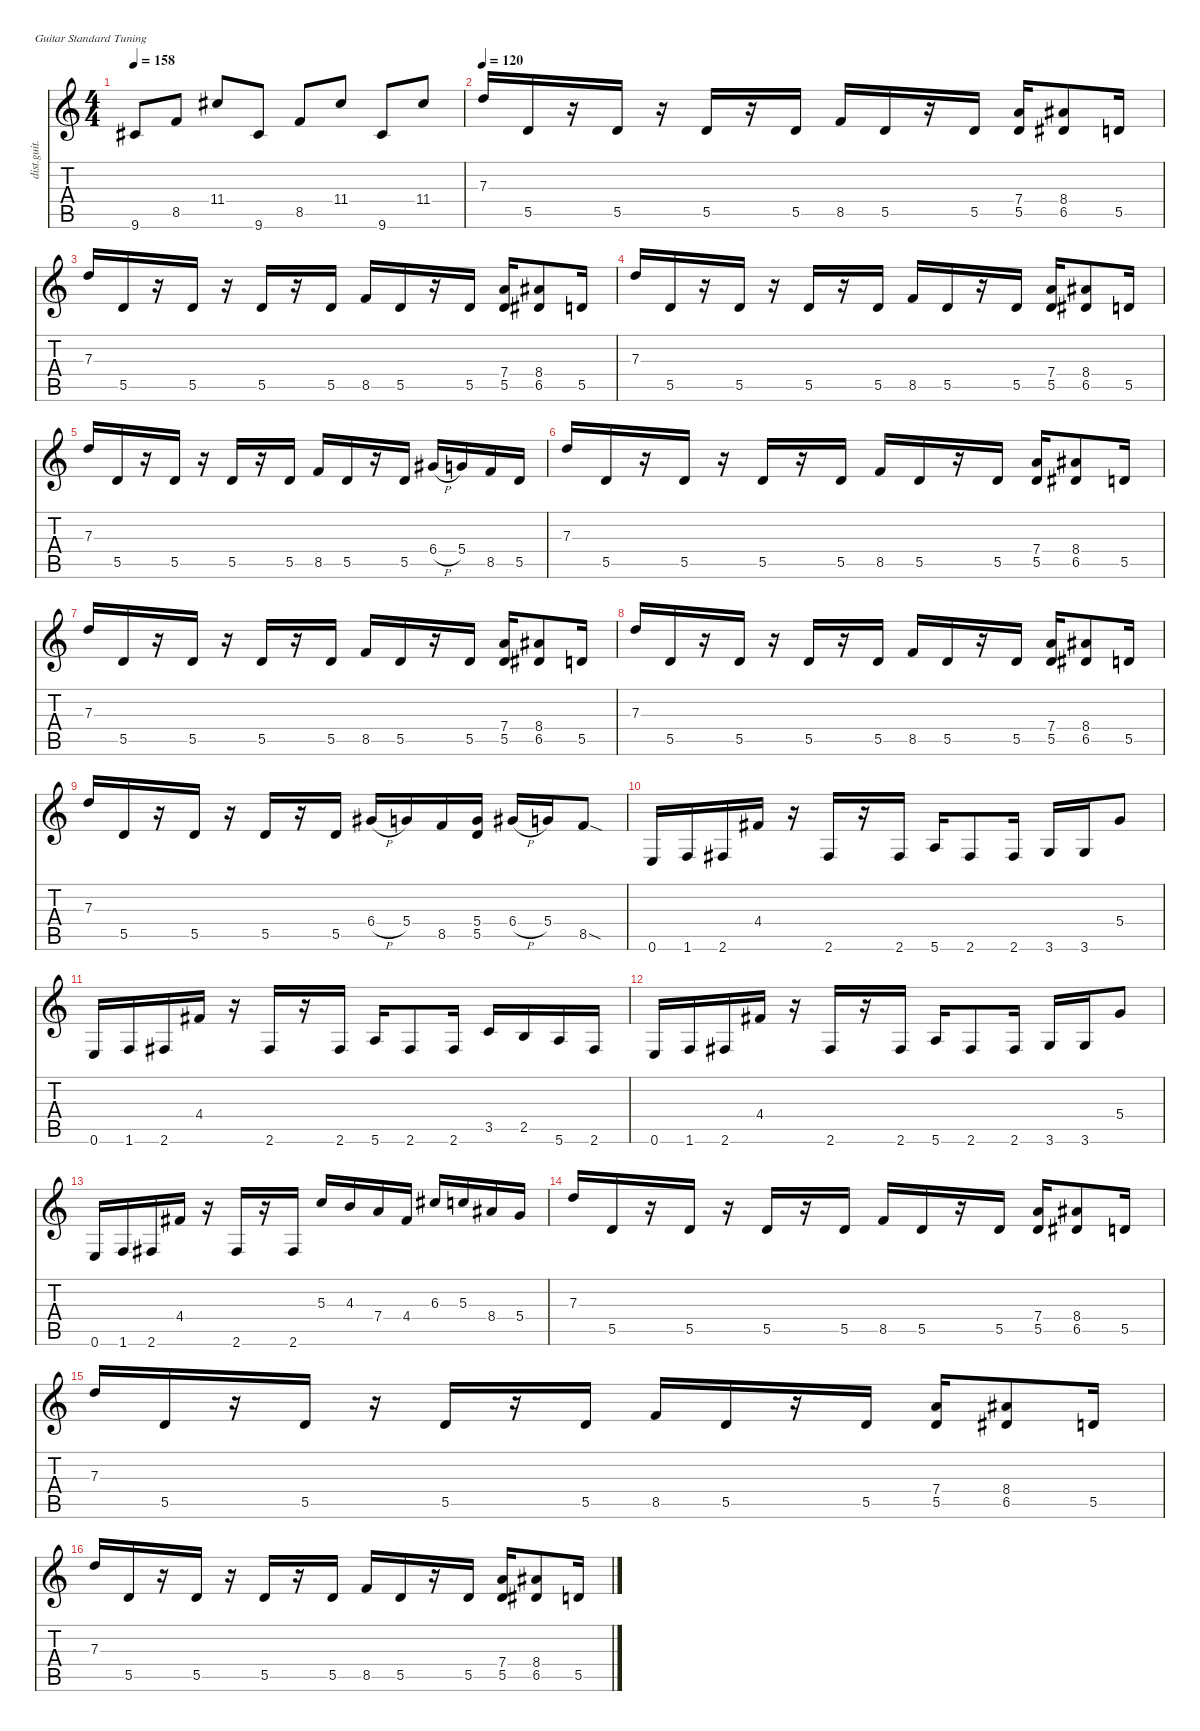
\defaultSystemsLayout 4
\hideDynamics
\bracketExtendMode nobrackets
\otherSystemsTrackNameOrientation horizontal
\track ("Mustaine" "dist.guit.") {defaultSystemsLayout 8 instrument distortionguitar}
\staff {score tabs}
\tuning (E4 B3 G3 D3 A2 E2)
\ts (4 4)
\tempo 158
\clef g2
\ks c
9.6{acc #}.8{dy f beam Up} 8.5.8{beam Up} 11.4{acc #}.8{beam Up} 9.6{acc #}.8{beam Up} 8.5.8{beam Up} 11.4{acc #}.8{beam Up} 9.6{acc #}.8{beam Up} 11.4{acc #}.8{beam Up} |
\tempo 120
7.3.16{beam Up} 5.5.16{beam Up} r.16{beam Up} 5.5.16{beam Up} r.16{beam Up} 5.5.16{beam Up} r.16{beam Up} 5.5.16{beam Up} 8.5.16{beam Up} 5.5.16{beam Up} r.16{beam Up} 5.5.16{beam Up} (7.4 5.5).16{beam Up} (8.4{acc #} 6.5{acc #}).8{beam Up} 5.5.16{beam Up} |
7.3.16{beam Up} 5.5.16{beam Up} r.16{beam Up} 5.5.16{beam Up} r.16{beam Up} 5.5.16{beam Up} r.16{beam Up} 5.5.16{beam Up} 8.5.16{beam Up} 5.5.16{beam Up} r.16{beam Up} 5.5.16{beam Up} (7.4 5.5).16{beam Up} (8.4{acc #} 6.5{acc #}).8{beam Up} 5.5.16{beam Up} |
7.3.16{beam Up} 5.5.16{beam Up} r.16{beam Up} 5.5.16{beam Up} r.16{beam Up} 5.5.16{beam Up} r.16{beam Up} 5.5.16{beam Up} 8.5.16{beam Up} 5.5.16{beam Up} r.16{beam Up} 5.5.16{beam Up} (7.4 5.5).16{beam Up} (8.4{acc #} 6.5{acc #}).8{beam Up} 5.5.16{beam Up} |
7.3.16{beam Up} 5.5.16{beam Up} r.16{beam Up} 5.5.16{beam Up} r.16{beam Up} 5.5.16{beam Up} r.16{beam Up} 5.5.16{beam Up} 8.5.16{beam Up} 5.5.16{beam Up} r.16{beam Up} 5.5.16{beam Up} 6.4{h acc #}.16{beam Up} 5.4.16{beam Up} 8.5.16{beam Up} 5.5.16{beam Up} |
7.3.16{beam Up} 5.5.16{beam Up} r.16{beam Up} 5.5.16{beam Up} r.16{beam Up} 5.5.16{beam Up} r.16{beam Up} 5.5.16{beam Up} 8.5.16{beam Up} 5.5.16{beam Up} r.16{beam Up} 5.5.16{beam Up} (7.4 5.5).16{beam Up} (8.4{acc #} 6.5{acc #}).8{beam Up} 5.5.16{beam Up} |
7.3.16{beam Up} 5.5.16{beam Up} r.16{beam Up} 5.5.16{beam Up} r.16{beam Up} 5.5.16{beam Up} r.16{beam Up} 5.5.16{beam Up} 8.5.16{beam Up} 5.5.16{beam Up} r.16{beam Up} 5.5.16{beam Up} (7.4 5.5).16{beam Up} (8.4{acc #} 6.5{acc #}).8{beam Up} 5.5.16{beam Up} |
7.3.16{beam Up} 5.5.16{beam Up} r.16{beam Up} 5.5.16{beam Up} r.16{beam Up} 5.5.16{beam Up} r.16{beam Up} 5.5.16{beam Up} 8.5.16{beam Up} 5.5.16{beam Up} r.16{beam Up} 5.5.16{beam Up} (7.4 5.5).16{beam Up} (8.4{acc #} 6.5{acc #}).8{beam Up} 5.5.16{beam Up} |
7.3.16{beam Up} 5.5.16{beam Up} r.16{beam Up} 5.5.16{beam Up} r.16{beam Up} 5.5.16{beam Up} r.16{beam Up} 5.5.16{beam Up} 6.4{h acc #}.16{beam Up} 5.4.16{beam Up} 8.5.16{beam Up} (5.4 5.5).16{beam Up} 6.4{h acc #}.16{beam Up} 5.4.16{beam Up} 8.5{sod}.8{beam Up} |
0.6.16{beam Up} 1.6.16{beam Up} 2.6{acc #}.16{beam Up} 4.4{acc #}.16{beam Up} r.16{beam Up} 2.6{acc #}.16{beam Up} r.16{beam Up} 2.6{acc #}.16{beam Up} 5.6.16{beam Up} 2.6{acc #}.8{beam Up} 2.6{acc #}.16{beam Up} 3.6.16{beam Up} 3.6.16{beam Up} 5.4.8{beam Up} |
0.6.16{beam Up} 1.6.16{beam Up} 2.6{acc #}.16{beam Up} 4.4{acc #}.16{beam Up} r.16{beam Up} 2.6{acc #}.16{beam Up} r.16{beam Up} 2.6{acc #}.16{beam Up} 5.6.16{beam Up} 2.6{acc #}.8{beam Up} 2.6{acc #}.16{beam Up} 3.5.16{beam Up} 2.5.16{beam Up} 5.6.16{beam Up} 2.6{acc #}.16{beam Up} |
0.6.16{beam Up} 1.6.16{beam Up} 2.6{acc #}.16{beam Up} 4.4{acc #}.16{beam Up} r.16{beam Up} 2.6{acc #}.16{beam Up} r.16{beam Up} 2.6{acc #}.16{beam Up} 5.6.16{beam Up} 2.6{acc #}.8{beam Up} 2.6{acc #}.16{beam Up} 3.6.16{beam Up} 3.6.16{beam Up} 5.4.8{beam Up} |
0.6.16{beam Up} 1.6.16{beam Up} 2.6{acc #}.16{beam Up} 4.4{acc #}.16{beam Up} r.16{beam Up} 2.6{acc #}.16{beam Up} r.16{beam Up} 2.6{acc #}.16{beam Up} 5.3.16{beam Up} 4.3.16{beam Up} 7.4.16{beam Up} 4.4{acc #}.16{beam Up} 6.3{acc #}.16{beam Up} 5.3.16{beam Up} 8.4{acc #}.16{beam Up} 5.4.16{beam Up} |
7.3.16{beam Up} 5.5.16{beam Up} r.16{beam Up} 5.5.16{beam Up} r.16{beam Up} 5.5.16{beam Up} r.16{beam Up} 5.5.16{beam Up} 8.5.16{beam Up} 5.5.16{beam Up} r.16{beam Up} 5.5.16{beam Up} (7.4 5.5).16{beam Up} (8.4{acc #} 6.5{acc #}).8{beam Up} 5.5.16{beam Up} |
7.3.16{beam Up} 5.5.16{beam Up} r.16{beam Up} 5.5.16{beam Up} r.16{beam Up} 5.5.16{beam Up} r.16{beam Up} 5.5.16{beam Up} 8.5.16{beam Up} 5.5.16{beam Up} r.16{beam Up} 5.5.16{beam Up} (7.4 5.5).16{beam Up} (8.4{acc #} 6.5{acc #}).8{beam Up} 5.5.16{beam Up} |
7.3.16{beam Up} 5.5.16{beam Up} r.16{beam Up} 5.5.16{beam Up} r.16{beam Up} 5.5.16{beam Up} r.16{beam Up} 5.5.16{beam Up} 8.5.16{beam Up} 5.5.16{beam Up} r.16{beam Up} 5.5.16{beam Up} (7.4 5.5).16{beam Up} (8.4{acc #} 6.5{acc #}).8{beam Up} 5.5.16{beam Up}
